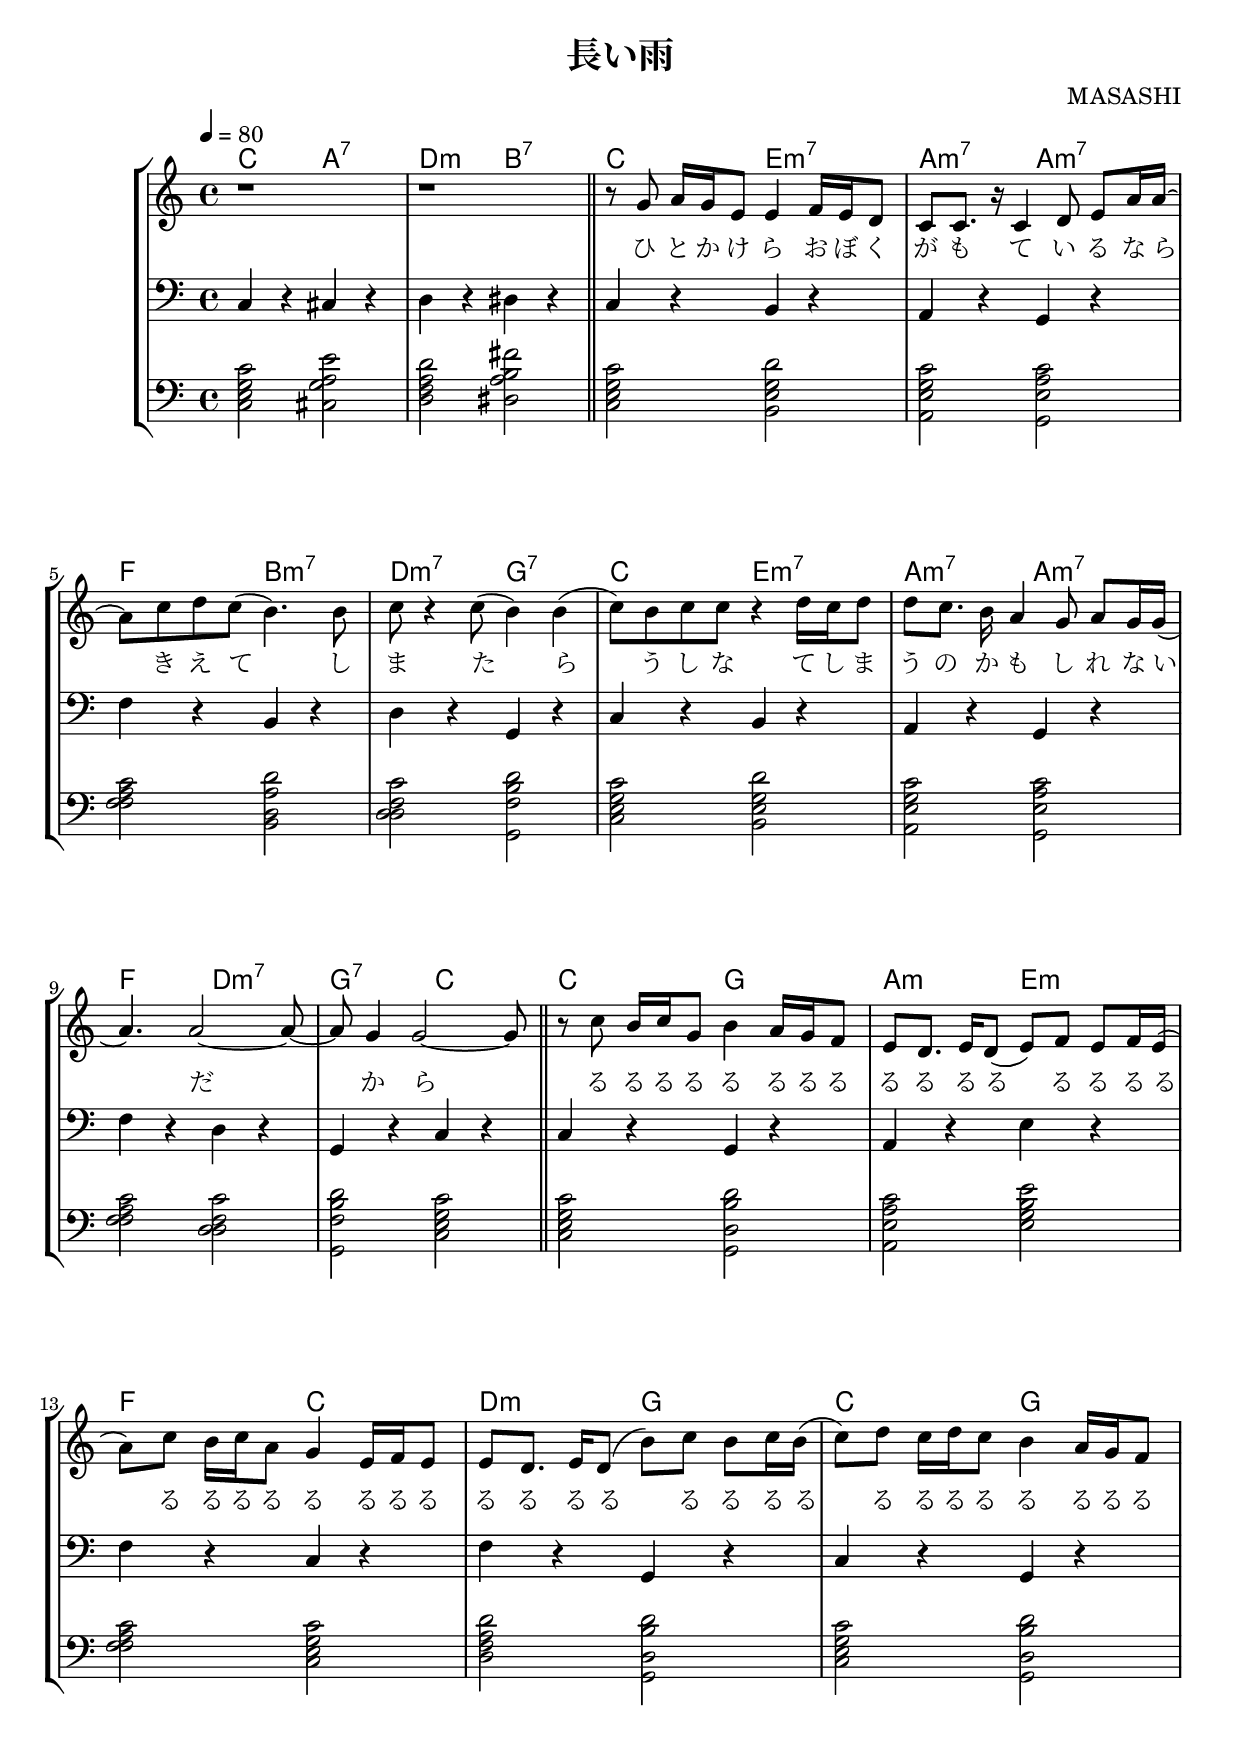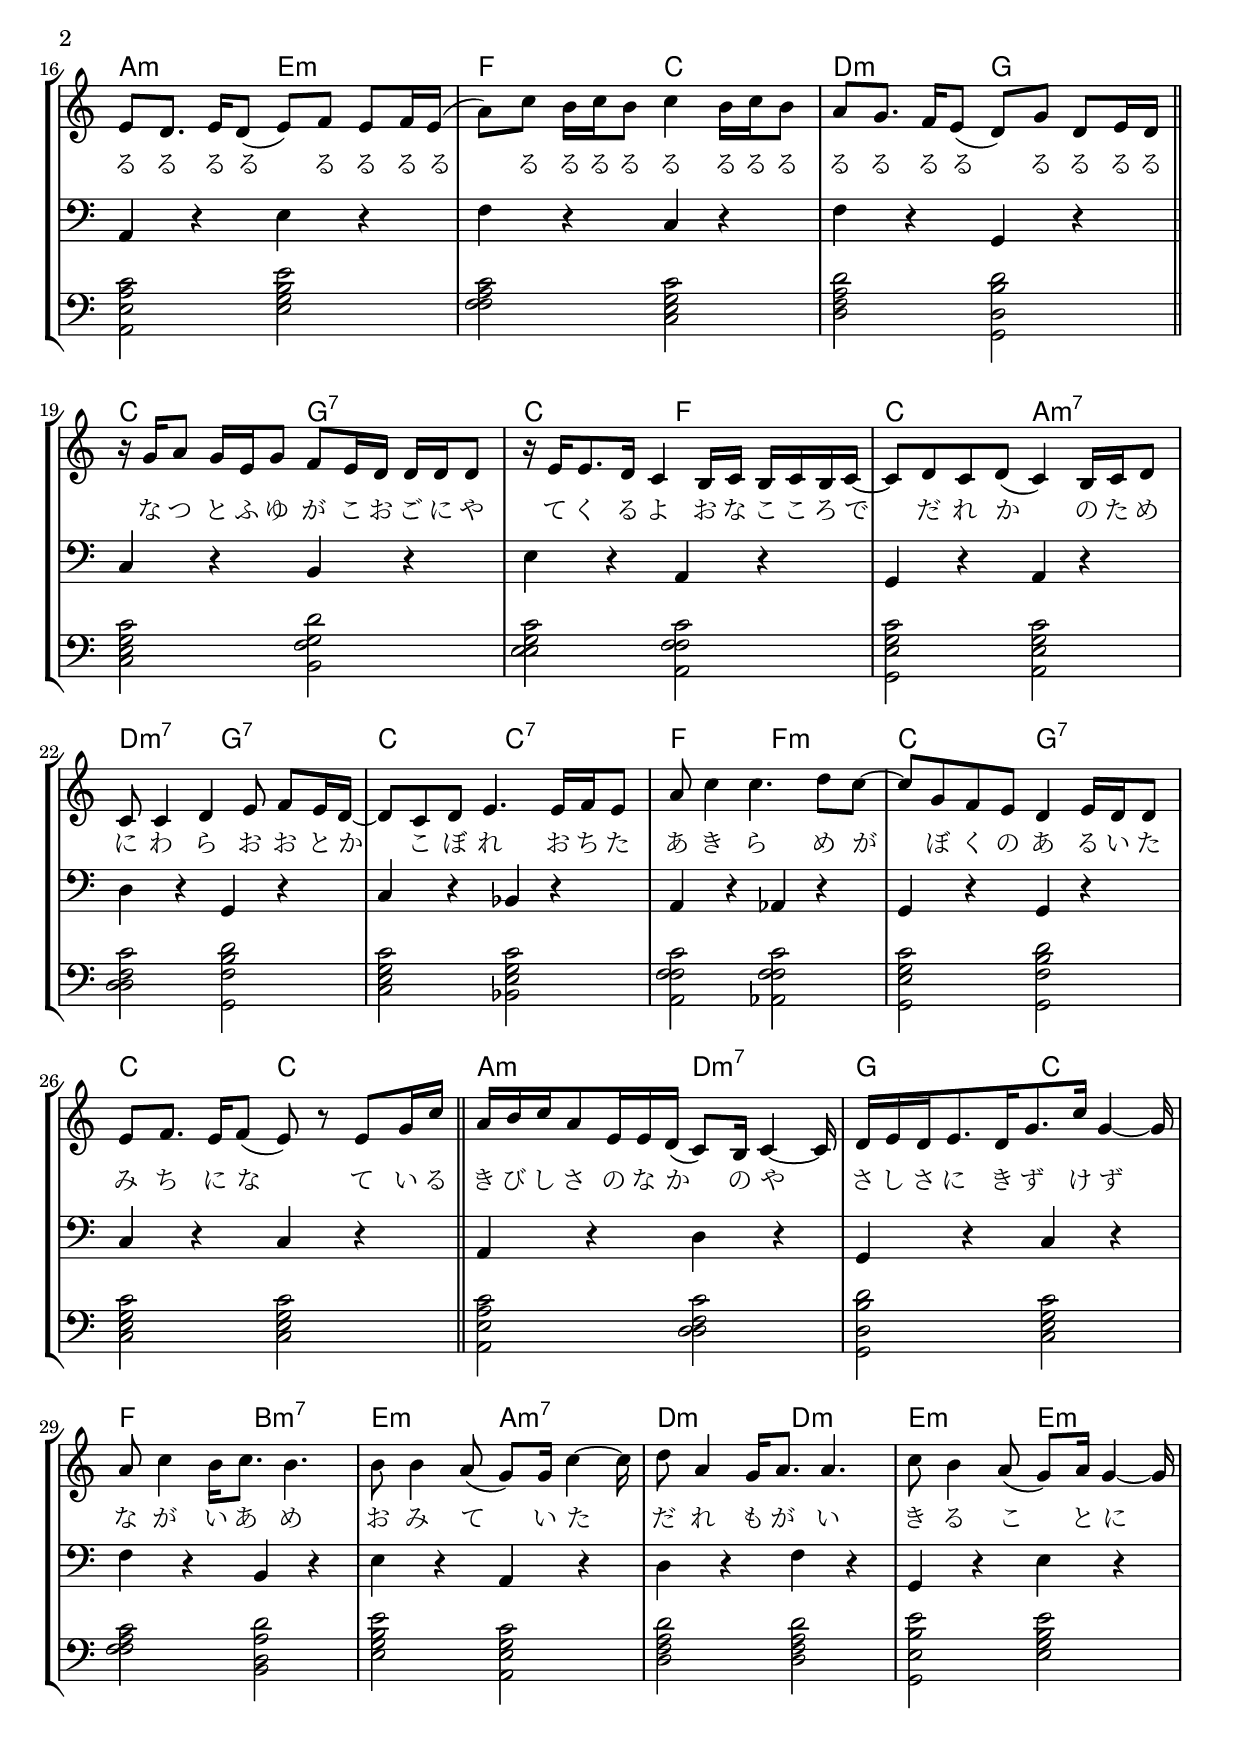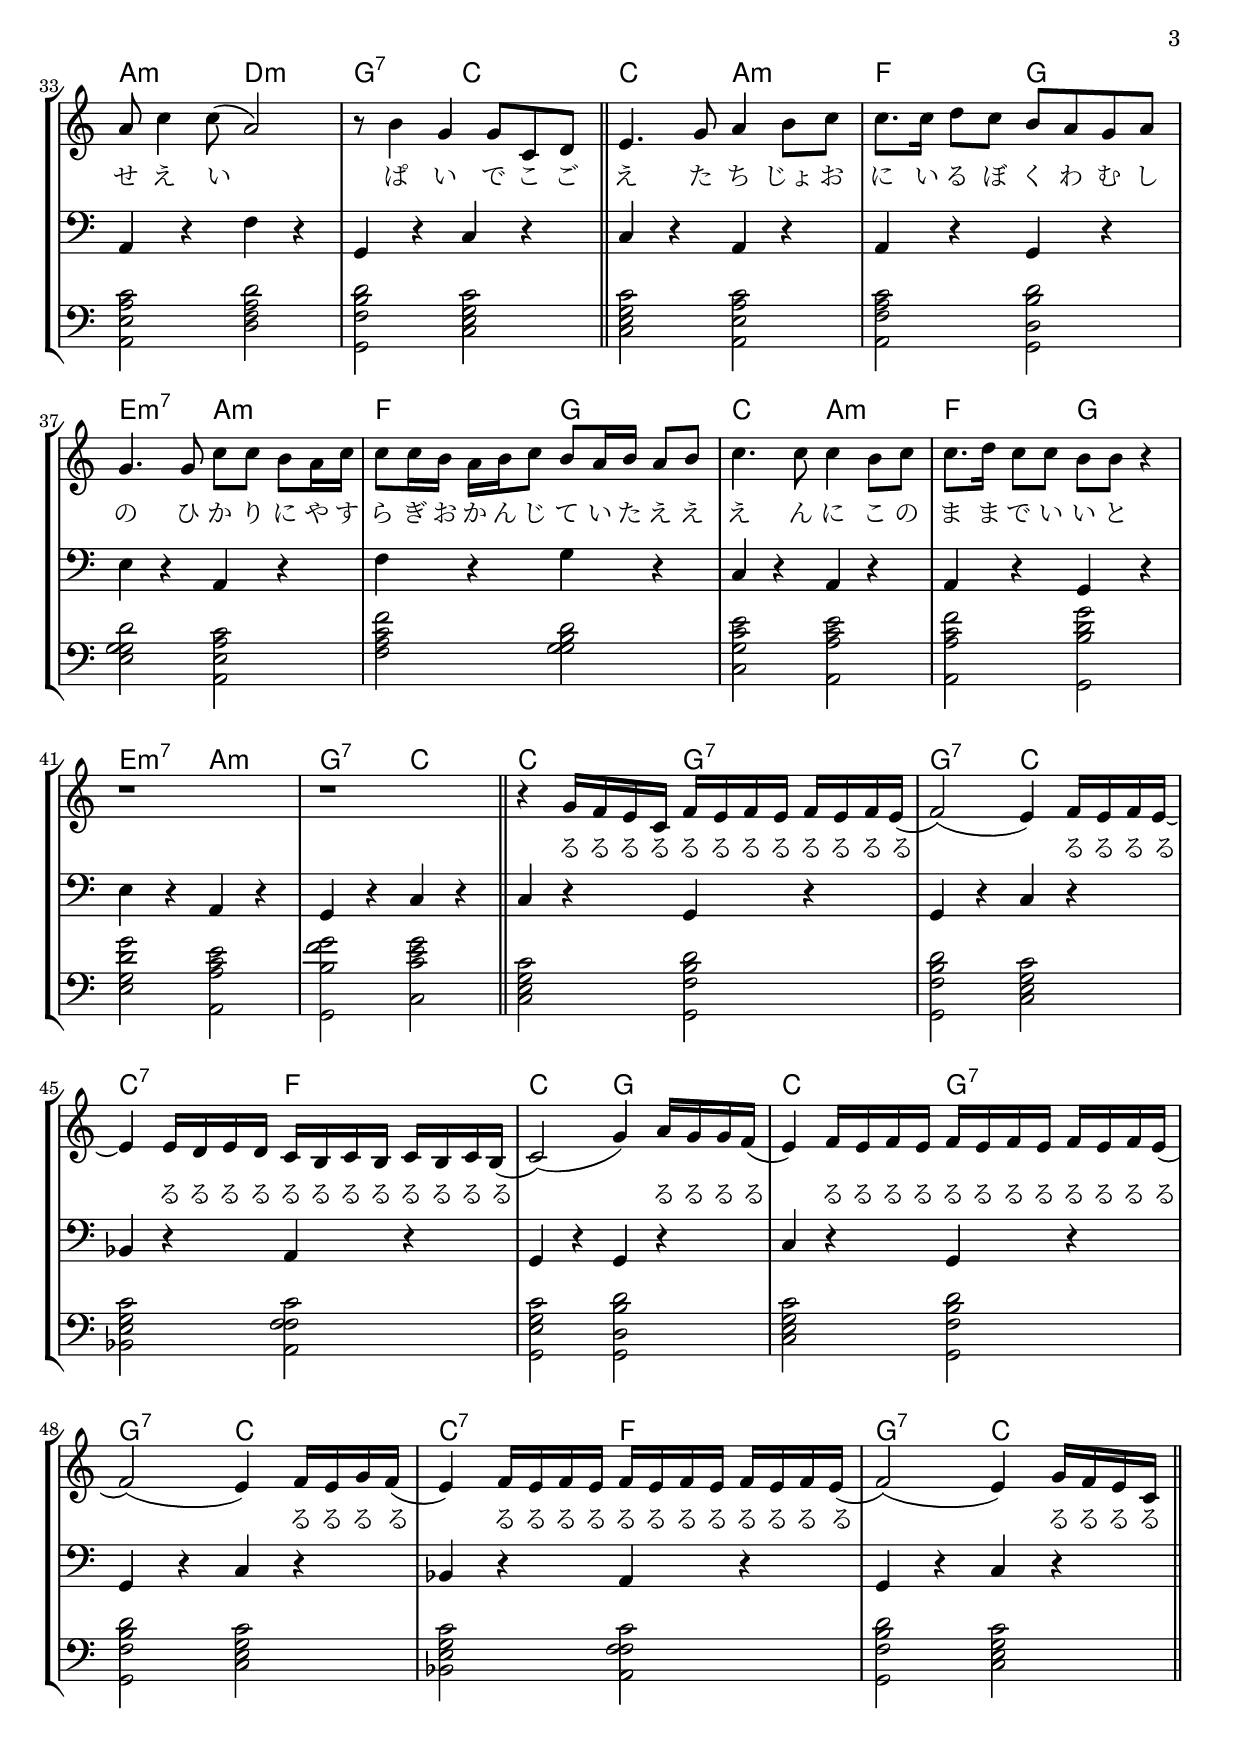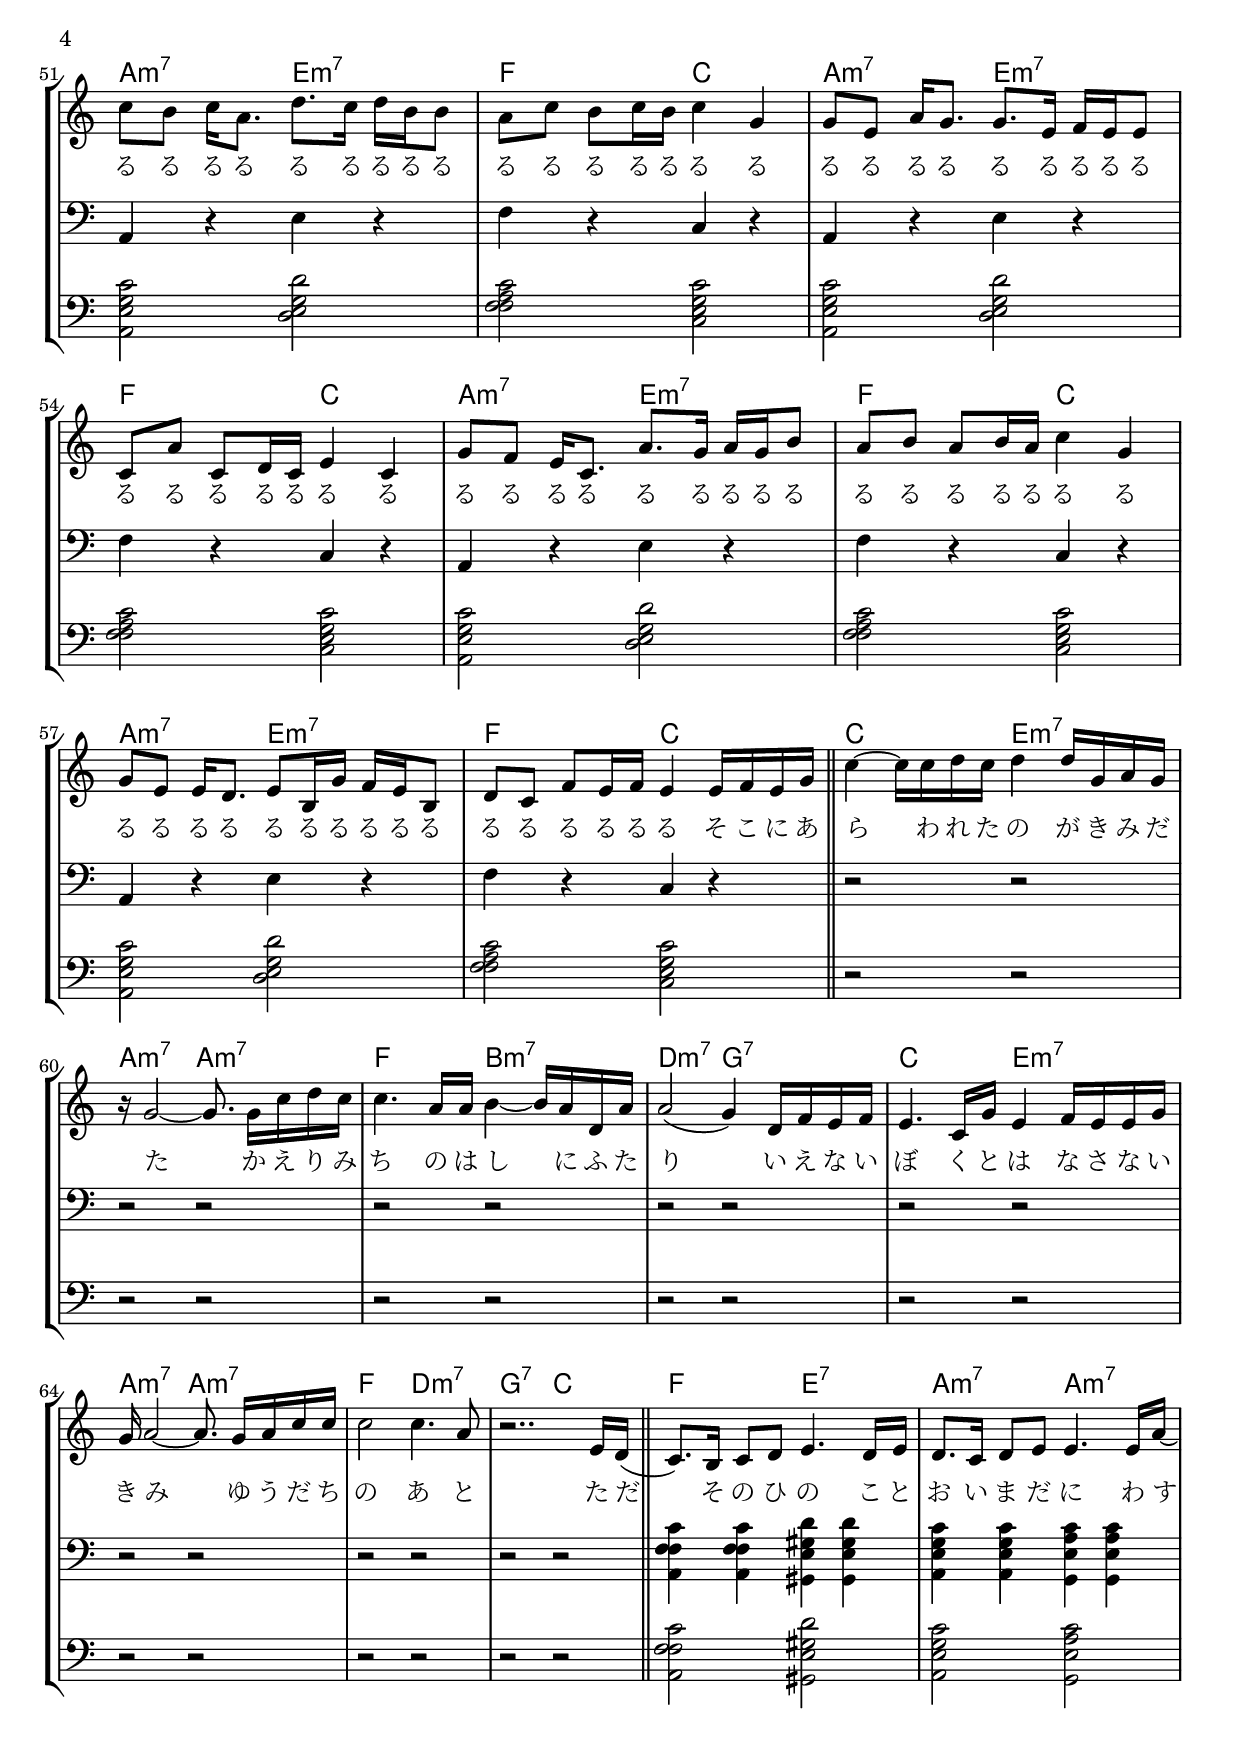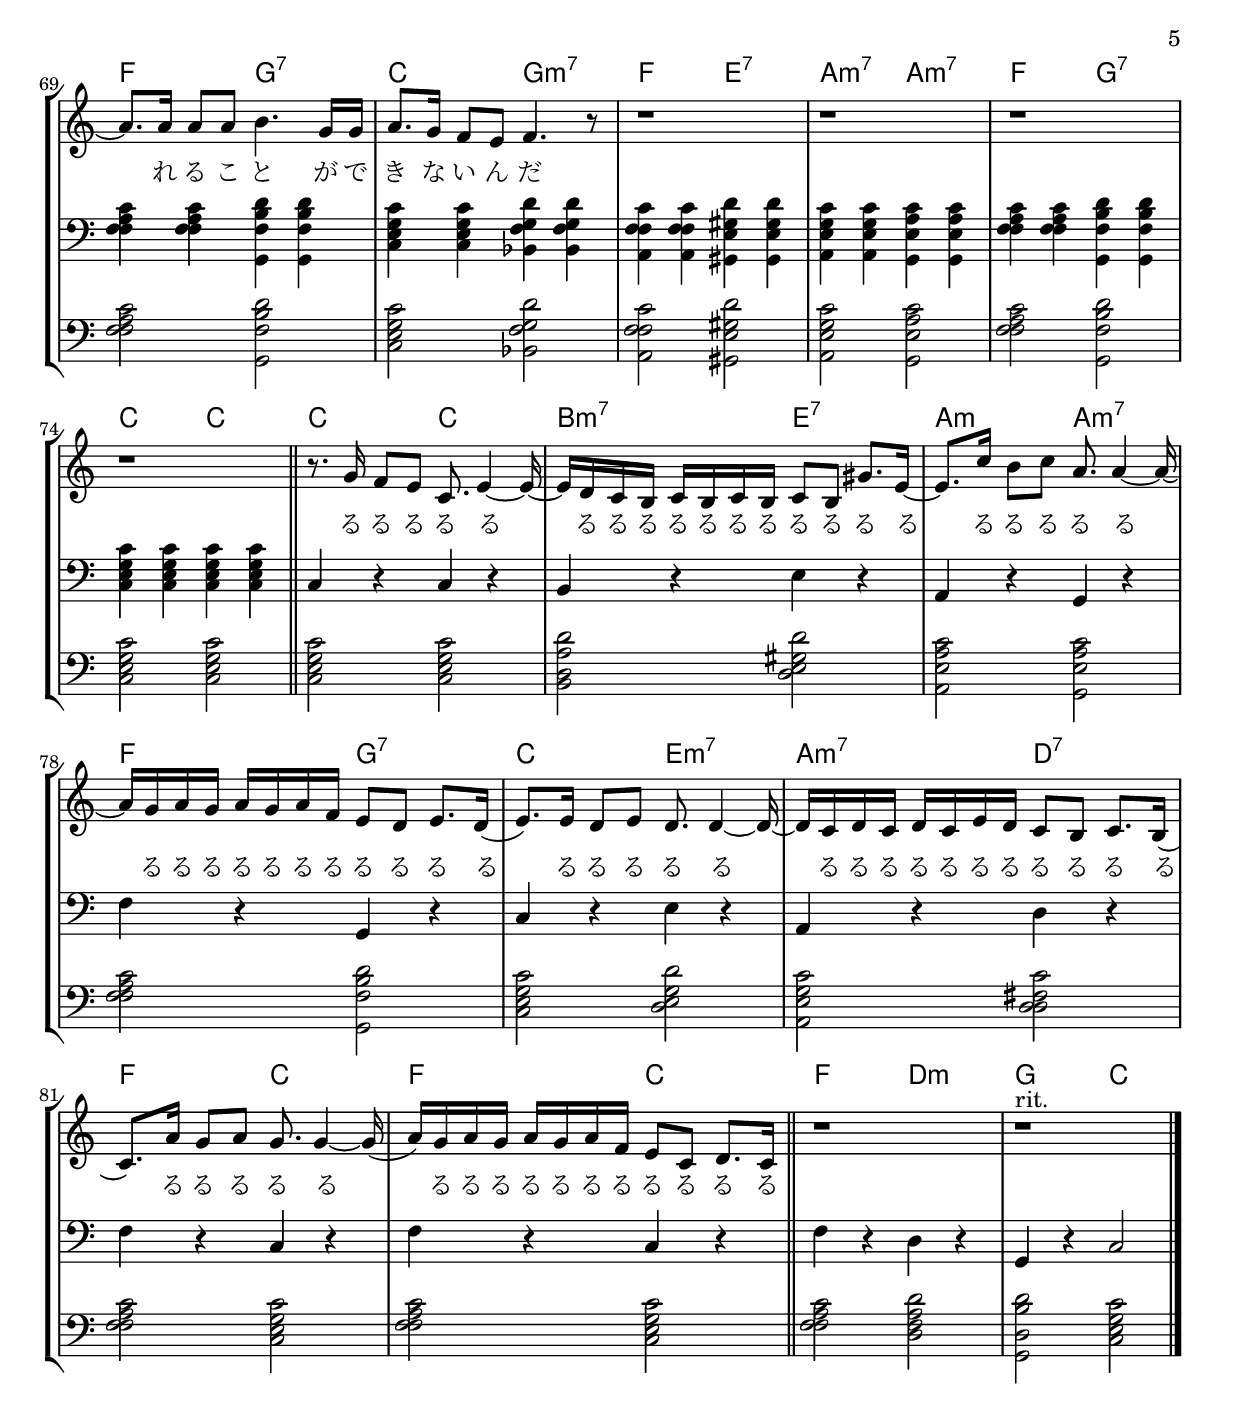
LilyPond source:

\version "2.12.1"

\header {
	title = \markup {長い雨}
	composer = \markup \center-column {MASASHI}
}

harmony = \chordmode {
	c2 a:7 d:m b:7 

	c e:min7 a:min7 a:min7 f b:min7 d:min7 g:7 c e:min7 a:min7 a:min7 f d:min7 g:7 c 

	c g a:m e:m f c d:m g c g a:m e:m f c d:m g 

	c g:7 c f c a:min7 d:min7 g:7 c c:7 f f:m c g:7 c c 

	a:m d:min7 g c f b:m7 e:m a:min7 d:m d:m e:m e:m a:m d:m g:7 c 

	c a:m f g e:min7 a:m f g c a:m f g e:min7 a:m g:7 c 

	c g:7 g:7 c c:7 f c g c g:7 g:7 c c:7 f g:7 c 

	a:min7 e:min7 f c a:min7 e:min7 f c a:min7 e:min7 f c a:min7 e:min7 f c 

	c e:min7 a:min7 a:min7 f b:min7 d:min7 g:7 c e:min7 a:min7 a:min7 f d:min7 g:7 c 

	f e:7 a:min7 a:min7 f g:7 c g:min7 f e:7 a:min7 a:min7 f g:7 c c 

	c c b:min7 e:7 a:m a:min7 f g:7 c e:min7 a:min7 d:7 f c f c 

	f d:m g c 
}

melody = {
	\key c \major
	\tempo 4 = 80
	r1 | r1   
	\set Staff.midiInstrument = #"mmi0.38"
	r8 g'8  a'16  g'16  e'8  e'4  f'16  e'16  d'8 
	c'8  c'8.  r16  c'4  d'8  e'8  a'16  a'16~ 
	a'8  c''8  d''8  c''8  (b'4.)  b'8 
	c''8  r4  c''8  (b'4)  b'4 
	(c''8)  b'8  c''8  c''8  r4  d''16  c''16  d''8 
	d''8  c''8.  b'16  a'4  g'8  a'8  g'16  g'16 
	(a'4.)  a'2~a'8~ 
	a'8  g'4  g'2~g'8
	\set Staff.midiInstrument = #"Piccolo"
	r8 c''8  b'16  c''16  g'8  b'4  a'16  g'16  f'8 
	e'8  d'8.  e'16  d'8  (e'8)  f'8  e'8  f'16  e'16 
	(a'8)  c''8  b'16  c''16  a'8  g'4  e'16  f'16  e'8 
	e'8  d'8.  e'16  d'8  (b'8)  c''8  b'8  c''16  b'16 
	(c''8)  d''8  c''16  d''16  c''8  b'4  a'16  g'16  f'8 
	e'8  d'8.  e'16  d'8  (e'8)  f'8  e'8  f'16  e'16 
	(a'8)  c''8  b'16  c''16  b'8  c''4  b'16  c''16  b'8 
	a'8  g'8.  f'16  e'8  (d'8)  g'8  d'8  e'16  d'16
	\set Staff.midiInstrument = #"mmi0.38"
	r16 g'16  a'8  g'16  e'16  g'8  f'8  e'16  d'16  d'16  d'16  d'8 
	r16  e'16  e'8.  d'16  c'4  b16  c'16  b16  c'16  b16  c'16~ 
	c'8  d'8  c'8  d'8  (c'4)  b16  c'16  d'8 
	c'8  c'4  d'4  e'8  f'8  e'16  d'16~ 
	d'8  c'8  d'8  e'4.  e'16  f'16  e'8 
	a'8  c''4  c''4.  d''8  c''8~ 
	c''8  g'8  f'8  e'8  d'4  e'16  d'16  d'8 
	e'8  f'8.  e'16  f'8  (e'8)  r8  e'8  g'16  c''16
	\set Staff.midiInstrument = #"mmi0.38"
	 a'16  b'16  c''16  a'8  e'16  e'16  d'16  (c'8)  b16  c'4~c'16 
	d'16  e'16  d'16  e'8.  d'16  g'8.  c''16  g'4~g'16 
	a'8  c''4  b'16  c''8.  b'4. 
	b'8  b'4  a'8  (g'8)  g'16  c''4~c''16 
	d''8  a'4  g'16  a'8.  a'4. 
	c''8  b'4  a'8  (g'8)  a'16  g'4~g'16 
	a'8  c''4  c''8  (a'2) 
	r8  b'4  g'4  g'8  	\set Staff.midiInstrument = #"mmi0.38"
	c'8  d'8 
	e'4.  g'8  a'4  b'8  c''8 
	c''8.  c''16  d''8  c''8  b'8  a'8  g'8  a'8 
	g'4.  g'8  c''8  c''8  b'8  a'16  c''16 
	c''8  c''16  b'16  a'16  b'16  c''8  b'8  a'16  b'16  a'8  b'8 
	c''4.  c''8  c''4  b'8  c''8 
	c''8.  d''16  c''8  c''8  b'8  b'8  	r4 r1 r1 	\set Staff.midiInstrument = #"Drawbar Organ"
	r4 g'16  f'16  e'16  c'16  f'16  e'16  f'16  e'16  f'16  e'16  f'16  e'16 
	(f'2)  (e'4)  f'16  e'16  f'16  e'16~ 
	e'4  e'16  d'16  e'16  d'16  c'16  b16  c'16  b16  c'16  b16  c'16  b16 
	(c'2)  (g'4)  a'16  g'16  g'16  f'16 
	(e'4)  f'16  e'16  f'16  e'16  f'16  e'16  f'16  e'16  f'16  e'16  f'16  e'16 
	(f'2)  (e'4)  f'16  e'16  g'16  f'16 
	(e'4)  f'16  e'16  f'16  e'16  f'16  e'16  f'16  e'16  f'16  e'16  f'16  e'16 
	(f'2)  (e'4)  g'16  f'16  e'16  c'16
	\set Staff.midiInstrument = #"Synth Bass 1"
	 c''8  b'8  c''16  a'8.  d''8.  c''16  d''16  b'16  b'8 
	a'8  c''8  b'8  c''16  b'16  c''4  g'4 
	g'8  e'8  a'16  g'8.  g'8.  e'16  f'16  e'16  e'8 
	c'8  a'8  c'8  d'16  c'16  e'4  c'4 
	g'8  f'8  e'16  c'8.  a'8.  g'16  a'16  g'16  b'8 
	a'8  b'8  a'8  b'16  a'16  c''4  g'4 
	g'8  e'8  e'16  d'8.  e'8  b16  g'16  f'16  e'16  b8 
	d'8  c'8  f'8  e'16  f'16  e'4  	\set Staff.midiInstrument = #"mmi0.38"
	e'16  f'16  e'16  g'16 
	c''4~c''16  c''16  d''16  c''16  d''4  d''16  g'16  a'16  g'16 
	r16  g'2~g'8.  g'16  c''16  d''16  c''16 
	c''4.  a'16  a'16  b'4~b'16  a'16  d'16  a'16 
	a'2  (g'4)  d'16  f'16  e'16  f'16 
	e'4.  c'16  g'16  e'4  f'16  e'16  e'16  g'16 
	g'16  a'2~a'8.  g'16  a'16  c''16  c''16 
	c''2  c''4.  a'8
	r2.. 	\set Staff.midiInstrument = #"mmi0.38"
	e'16  d'16 
	(c'8.)  b16  c'8  d'8  e'4.  d'16  e'16 
	d'8.  c'16  d'8  e'8  e'4.  e'16  a'16~ 
	a'8.  a'16  a'8  a'8  b'4.  g'16  g'16 
	a'8.  g'16  f'8  e'8  f'4.  	r8 r1 r1 r1 r1 	\set Staff.midiInstrument = #"Trumpet"
	r8. g'16  f'8  e'8  c'8.  e'4~e'16~ 
	e'16  d'16  c'16  b16  c'16  b16  c'16  b16  c'8  b8  gis'8.  e'16~ 
	e'8.  c''16  b'8  c''8  a'8.  a'4~a'16~ 
	a'16  g'16  a'16  g'16  a'16  g'16  a'16  f'16  e'8  d'8  e'8.  d'16 
	(e'8.)  e'16  d'8  e'8  d'8.  d'4~d'16~ 
	d'16  c'16  d'16  c'16  d'16  c'16  e'16  d'16  c'8  b8  c'8.  b16 
	(c'8.)  a'16  g'8  a'8  g'8.  g'4~g'16 
	(a'16)  g'16  a'16  g'16  a'16  g'16  a'16  f'16  e'8  c'8  d'8.  c'16
	r1 | r1^"rit." \bar "|."
}

words = \lyricmode {
	
	ひ  と  か  け  ら  お  ぼ  く  が  も  て  い  る  な  ら  き  え  て  し  ま  た  ら  う  し  な  て  し  ま  う  の  か  も  し  れ  な  い  だ  か  ら  
	る  る  る  る  る  る  る  る  る  る  る  る  る  る  る  る  る  る  る  る  る  る  る  る  る  る  る  る  る  る  る  る  る  る  る  る  る  る  る  る  る  る  る  る  る  る  る  る  る  る  る  る  る  る  る  る  る  る  る  る  る  る  る  る  
	な  つ  と  ふ  ゆ  が  こ  お  ご  に  や  て  く  る  よ  お  な  こ  こ  ろ  で  だ  れ  か  の  た  め  に  わ  ら  お  お  と  か  こ  ぼ  れ  お  ち  た  あ  き  ら  め  が  ぼ  く  の  あ  る  い  た  み  ち  に  な  て  い  る  
	き  び  し  さ  の  な  か  の  や  さ  し  さ  に  き  ず  け  ず  な  が  い  あ  め  お  み  て  い  た  だ  れ  も  が  い  き  る  こ  と  に  せ  え  い  ぱ  い  で  
	こ  ご  え  た  ち  じょ  お  に  い  る  ぼ  く  わ  む  し  の  ひ  か  り  に  や  す  ら  ぎ  お  か  ん  じ  て  い  た  え  え  え  ん  に  こ  の  ま  ま  で  い  い  と  
	る  る  る  る  る  る  る  る  る  る  る  る  る  る  る  る  る  る  る  る  る  る  る  る  る  る  る  る  る  る  る  る  る  る  る  る  る  る  る  る  る  る  る  る  る  る  る  る  る  る  る  る  る  る  る  る  る  る  る  る  る  る  る  る  
	る  る  る  る  る  る  る  る  る  る  る  る  る  る  る  る  る  る  る  る  る  る  る  る  る  る  る  る  る  る  る  る  る  る  る  る  る  る  る  る  る  る  る  る  る  る  る  る  る  る  る  る  る  る  る  る  る  る  る  る  る  る  る  る  
	そ  こ  に  あ  ら  わ  れ  た  の  が  き  み  だ  た  か  え  り  み  ち  の  は  し  に  ふ  た  り  い  え  な  い  ぼ  く  と  は  な  さ  な  い  き  み  ゆ  う  だ  ち  の  あ  と  
	た  だ  そ  の  ひ  の  こ  と  お  い  ま  だ  に  わ  す  れ  る  こ  と  が  で  き  な  い  ん  だ  
	る  る  る  る  る  る  る  る  る  る  る  る  る  る  る  る  る  る  る  る  る  る  る  る  る  る  る  る  る  る  る  る  る  る  る  る  る  る  る  る  る  る  る  る  る  る  る  る  る  る  る  る  る  る  る  る  る  る  る  る  る  る  る  る  
	
}

tempochange = {
	\tempo 4 = 80
	r1 | r1 \bar "||"
	\tempo 4 = 80
	r1 | r1 | r1 | r1 | r1 | r1 | r1 | r1 \bar "||"
	\tempo 4 = 80
	r1 | r1 | r1 | r1 | r1 | r1 | r1 | r1 \bar "||"
	\tempo 4 = 80
	r1 | r1 | r1 | r1 | r1 | r1 | r1 | r1 \bar "||"
	\tempo 4 = 80
	r1 | r1 | r1 | r1 | r1 | r1 | r1 | r1 \bar "||"
	\tempo 4 = 80
	r1 | r1 | r1 | r1 | r1 | r1 | r1 | r1 \bar "||"
	\tempo 4 = 80
	r1 | r1 | r1 | r1 | r1 | r1 | r1 | r1 \bar "||"
	\tempo 4 = 80
	r1 | r1 | r1 | r1 | r1 | r1 | r1 | r1 \bar "||"
	\tempo 4 = 80
	r1 | r1 | r1 | r1 | r1 | r1 | r1 | r1 \bar "||"
	\tempo 4 = 80
	r1 | r1 | r1 | r1 | r1 | r1 | r1 | r1 \bar "||"
	\tempo 4 = 80
	r1 | r1 | r1 | r1 | r1 | r1 | r1 | r1 \bar "||"
	\tempo 4 = 80
	r1 | \tempo 4 = 60 r2 \tempo 4 = 53 r2 \bar "|."
}

mainacc = {
	\clef bass
	\set Staff.midiInstrument = #"Acoustic Guitar (nylon)"
	\key c \major
	\tempo 4 = 80
	c4 r4
	cis4 r4
	d4 r4
	dis4 r4
	\bar "||"

	\set Staff.midiInstrument = #"Acoustic Guitar (nylon)"
	c4 r4
	b,4 r4
	a,4 r4
	g,4 r4
	f4 r4
	b,4 r4
	d4 r4
	g,4 r4
	c4 r4
	b,4 r4
	a,4 r4
	g,4 r4
	f4 r4
	d4 r4
	g,4 r4
	c4 r4
	\bar "||"

	\set Staff.midiInstrument = #"Acoustic Guitar (nylon)"
	c4 r4
	g,4 r4
	a,4 r4
	e4 r4
	f4 r4
	c4 r4
	f4 r4
	g,4 r4
	c4 r4
	g,4 r4
	a,4 r4
	e4 r4
	f4 r4
	c4 r4
	f4 r4
	g,4 r4
	\bar "||"

	\set Staff.midiInstrument = #"Acoustic Guitar (nylon)"
	c4 r4
	b,4 r4
	e4 r4
	a,4 r4
	g,4 r4
	a,4 r4
	d4 r4
	g,4 r4
	c4 r4
	bes,4 r4
	a,4 r4
	as,4 r4
	g,4 r4
	g,4 r4
	c4 r4
	c4 r4
	\bar "||"

	\set Staff.midiInstrument = #"Acoustic Guitar (nylon)"
	a,4 r4
	d4 r4
	g,4 r4
	c4 r4
	f4 r4
	b,4 r4
	e4 r4
	a,4 r4
	d4 r4
	f4 r4
	g,4 r4
	e4 r4
	a,4 r4
	f4 r4
	g,4 r4
	c4 r4
	\bar "||"

	\set Staff.midiInstrument = #"Acoustic Guitar (nylon)"
	c4 r4
	a,4 r4
	a,4 r4
	g,4 r4
	e4 r4
	a,4 r4
	f4 r4
	g4 r4
	c4 r4
	a,4 r4
	a,4 r4
	g,4 r4
	e4 r4
	a,4 r4
	g,4 r4
	c4 r4
	\bar "||"

	\set Staff.midiInstrument = #"Acoustic Guitar (nylon)"
	c4 r4
	g,4 r4
	g,4 r4
	c4 r4
	bes,4 r4
	a,4 r4
	g,4 r4
	g,4 r4
	c4 r4
	g,4 r4
	g,4 r4
	c4 r4
	bes,4 r4
	a,4 r4
	g,4 r4
	c4 r4
	\bar "||"

	\set Staff.midiInstrument = #"Acoustic Guitar (nylon)"
	a,4 r4
	e4 r4
	f4 r4
	c4 r4
	a,4 r4
	e4 r4
	f4 r4
	c4 r4
	a,4 r4
	e4 r4
	f4 r4
	c4 r4
	a,4 r4
	e4 r4
	f4 r4
	c4 r4
	\bar "||"

	\set Staff.midiInstrument = #"Acoustic grand"
	r2
	r2
	r2
	r2
	r2
	r2
	r2
	r2
	r2
	r2
	r2
	r2
	r2
	r2
	r2
	r2
	\bar "||"

	\set Staff.midiInstrument = #"Trumpet"
	<a, f f c'>4 <a, f f c'>4
	<gis, e gis d'>4 <gis, e gis d'>4
	<a, e g c'>4 <a, e g c'>4
	<g, e a c'>4 <g, e a c'>4
	<f f a c'>4 <f f a c'>4
	<g, f b d'>4 <g, f b d'>4
	<c e g c'>4 <c e g c'>4
	<bes, f g d'>4 <bes, f g d'>4
	<a, f f c'>4 <a, f f c'>4
	<gis, e gis d'>4 <gis, e gis d'>4
	<a, e g c'>4 <a, e g c'>4
	<g, e a c'>4 <g, e a c'>4
	<f f a c'>4 <f f a c'>4
	<g, f b d'>4 <g, f b d'>4
	<c e g c'>4 <c e g c'>4
	<c e g c'>4 <c e g c'>4
	\bar "||"

	\set Staff.midiInstrument = #"Acoustic Guitar (nylon)"
	c4 r4
	c4 r4
	b,4 r4
	e4 r4
	a,4 r4
	g,4 r4
	f4 r4
	g,4 r4
	c4 r4
	e4 r4
	a,4 r4
	d4 r4
	f4 r4
	c4 r4
	f4 r4
	c4 r4
	\bar "||"

	\set Staff.midiInstrument = #"Accordion"
	f4 r4
	d4 r4
	g,4 r4
	c2
	\bar "|."
}

subacc = {
	\clef bass
	\set Staff.midiInstrument = #"Acoustic Guitar (steel)"
	\key c \major
	\tempo 4 = 80
	<c e g c'>2
	<cis g a e'>2
	<d f a d'>2
	<dis a b fis'>2
	\bar "||"

	\set Staff.midiInstrument = #"Acoustic Guitar (steel)"
	<c e g c'>2
	<b, e g d'>2
	<a, e g c'>2
	<g, e a c'>2
	<f f a c'>2
	<b, d a d'>2
	<d d f c'>2
	<g, f b d'>2
	<c e g c'>2
	<b, e g d'>2
	<a, e g c'>2
	<g, e a c'>2
	<f f a c'>2
	<d d f c'>2
	<g, f b d'>2
	<c e g c'>2
	\bar "||"

	\set Staff.midiInstrument = #"Acoustic Guitar (steel)"
	<c e g c'>2
	<g, d b d'>2
	<a, e a c'>2
	<e g b e'>2
	<f f a c'>2
	<c e g c'>2
	<f d a d'>2
	<g, d b d'>2
	<c e g c'>2
	<g, d b d'>2
	<a, e a c'>2
	<e g b e'>2
	<f f a c'>2
	<c e g c'>2
	<f d a d'>2
	<g, d b d'>2
	\bar "||"

	\set Staff.midiInstrument = #"Acoustic Guitar (steel)"
	<c e g c'>2
	<b, f g d'>2
	<e e g c'>2
	<a, f f c'>2
	<g, e g c'>2
	<a, e g c'>2
	<d d f c'>2
	<g, f b d'>2
	<c e g c'>2
	<bes, e g c'>2
	<a, f f c'>2
	<as, f f c'>2
	<g, e g c'>2
	<g, f b d'>2
	<c e g c'>2
	<c e g c'>2
	\bar "||"

	\set Staff.midiInstrument = #"Acoustic Guitar (steel)"
	<a, e a c'>2
	<d d f c'>2
	<g, d b d'>2
	<c e g c'>2
	<f f a c'>2
	<b, d a d'>2
	<e g b e'>2
	<a, e g c'>2
	<d f a d'>2
	<f d a d'>2
	<g, e b e'>2
	<e g b e'>2
	<a, e a c'>2
	<f d a d'>2
	<g, f b d'>2
	<c e g c'>2
	\bar "||"

	\set Staff.midiInstrument = #"Acoustic Guitar (steel)"
	<c e g c'>2
	<a, e a c'>2
	<a, f a c'>2
	<g, d b d'>2
	<e g g d'>2
	<a, e a c'>2
	<f a c' f'>2
	<g g b d'>2
	<c g c' e'>2
	<a, a c' e'>2
	<a, a c' f'>2
	<g, b d' g'>2
	<e g d' g'>2
	<a, a c' e'>2
	<g, b f' g'>2
	<c c' e' g'>2
	\bar "||"

	\set Staff.midiInstrument = #"Bright Acoustic"
	<c e g c'>2
	<g, f b d'>2
	<g, f b d'>2
	<c e g c'>2
	<bes, e g c'>2
	<a, f f c'>2
	<g, e g c'>2
	<g, d b d'>2
	<c e g c'>2
	<g, f b d'>2
	<g, f b d'>2
	<c e g c'>2
	<bes, e g c'>2
	<a, f f c'>2
	<g, f b d'>2
	<c e g c'>2
	\bar "||"

	\set Staff.midiInstrument = #"Acoustic Guitar (steel)"
	<a, e g c'>2
	<e d g d'>2
	<f f a c'>2
	<c e g c'>2
	<a, e g c'>2
	<e d g d'>2
	<f f a c'>2
	<c e g c'>2
	<a, e g c'>2
	<e d g d'>2
	<f f a c'>2
	<c e g c'>2
	<a, e g c'>2
	<e d g d'>2
	<f f a c'>2
	<c e g c'>2
	\bar "||"

	\set Staff.midiInstrument = #"Acoustic grand"
	r2
	r2
	r2
	r2
	r2
	r2
	r2
	r2
	r2
	r2
	r2
	r2
	r2
	r2
	r2
	r2
	\bar "||"

	\set Staff.midiInstrument = #"Trombone"
	<a, f f c'>2
	<gis, e gis d'>2
	<a, e g c'>2
	<g, e a c'>2
	<f f a c'>2
	<g, f b d'>2
	<c e g c'>2
	<bes, f g d'>2
	<a, f f c'>2
	<gis, e gis d'>2
	<a, e g c'>2
	<g, e a c'>2
	<f f a c'>2
	<g, f b d'>2
	<c e g c'>2
	<c e g c'>2
	\bar "||"

	\set Staff.midiInstrument = #"Acoustic Guitar (steel)"
	<c e g c'>2
	<c e g c'>2
	<b, d a d'>2
	<e d gis d'>2
	<a, e a c'>2
	<g, e a c'>2
	<f f a c'>2
	<g, f b d'>2
	<c e g c'>2
	<e d g d'>2
	<a, e g c'>2
	<d d fis c'>2
	<f f a c'>2
	<c e g c'>2
	<f f a c'>2
	<c e g c'>2
	\bar "||"

	\set Staff.midiInstrument = #"Flute"
	<f f a c'>2
	<d f a d'>2
	<g, d b d'>2
	<c e g c'>2
	\bar "|."
}

percA = {
	\drummode {
	r1 |r1 \bar "||"
	r1 |r1 |r1 |r1 |r1 |r1 |r1 |r1 \bar "||"
	r1 |r1 |r1 |r1 |r1 |r1 |r1 |r1 \bar "||"
	r1 |r1 |r1 |r1 |r1 |r1 |r1 |r1 \bar "||"
	r1 |r1 |r1 |r1 |r1 |r1 |r1 |r1 \bar "||"
	r1 |r1 |r1 |r1 |r1 |r1 |r1 |r1 \bar "||"
	r1 |r1 |r1 |r1 |r1 |r1 |r1 |r1 \bar "||"
	r1 |r1 |r1 |r1 |r1 |r1 |r1 |r1 \bar "||"
	r1 |r1 |r1 |r1 |r1 |r1 |r1 |r1 \bar "||"
	r1 |r1 |r1 |r1 |r1 |r1 |r1 |r1 \bar "||"
	r1 |r1 |r1 |r1 |r1 |r1 |r1 |r1 \bar "||"
	r1 |r1 \bar "|."
	}
}

percB = {
	\drummode {
	r1 |r1 \bar "||"
	r1 |r1 |r1 |r1 |r1 |r1 |r1 |r1 \bar "||"
	r1 |r1 |r1 |r1 |r1 |r1 |r1 |r1 \bar "||"
	r1 |r1 |r1 |r1 |r1 |r1 |r1 |r1 \bar "||"
	r1 |r1 |r1 |r1 |r1 |r1 |r1 |r1 \bar "||"
	r1 |r1 |r1 |r1 |r1 |r1 |r1 |r1 \bar "||"
	r1 |r1 |r1 |r1 |r1 |r1 |r1 |r1 \bar "||"
	r1 |r1 |r1 |r1 |r1 |r1 |r1 |r1 \bar "||"
	r1 |r1 |r1 |r1 |r1 |r1 |r1 |r1 \bar "||"
	r1 |r1 |r1 |r1 |r1 |r1 |r1 |r1 \bar "||"
	r1 |r1 |r1 |r1 |r1 |r1 |r1 |r1 \bar "||"
	r1 |r1 \bar "|."
	}
}

percC = {
	\drummode {
	r1 |r1 \bar "||"
	r1 |r1 |r1 |r1 |r1 |r1 |r1 |r1 \bar "||"
	r1 |r1 |r1 |r1 |r1 |r1 |r1 |r1 \bar "||"
	r1 |r1 |r1 |r1 |r1 |r1 |r1 |r1 \bar "||"
	r1 |r1 |r1 |r1 |r1 |r1 |r1 |r1 \bar "||"
	r1 |r1 |r1 |r1 |r1 |r1 |r1 |r1 \bar "||"
	r1 |r1 |r1 |r1 |r1 |r1 |r1 |r1 \bar "||"
	r1 |r1 |r1 |r1 |r1 |r1 |r1 |r1 \bar "||"
	r1 |r1 |r1 |r1 |r1 |r1 |r1 |r1 \bar "||"
	r1 |r1 |r1 |r1 |r1 |r1 |r1 |r1 \bar "||"
	r1 |r1 |r1 |r1 |r1 |r1 |r1 |r1 \bar "||"
	r1 |r1 \bar "|."
	}
}

percD = {
	\drummode {
	r1 |r1 \bar "||"
	r1 |r1 |r1 |r1 |r1 |r1 |r1 |r1 \bar "||"
	r1 |r1 |r1 |r1 |r1 |r1 |r1 |r1 \bar "||"
	r1 |r1 |r1 |r1 |r1 |r1 |r1 |r1 \bar "||"
	r1 |r1 |r1 |r1 |r1 |r1 |r1 |r1 \bar "||"
	r1 |r1 |r1 |r1 |r1 |r1 |r1 |r1 \bar "||"
	r1 |r1 |r1 |r1 |r1 |r1 |r1 |r1 \bar "||"
	r1 |r1 |r1 |r1 |r1 |r1 |r1 |r1 \bar "||"
	r1 |r1 |r1 |r1 |r1 |r1 |r1 |r1 \bar "||"
	r1 |r1 |r1 |r1 |r1 |r1 |r1 |r1 \bar "||"
	r1 |r1 |r1 |r1 |r1 |r1 |r1 |r1 \bar "||"
	r1 |r1 \bar "|."
	}
}

percE = {
	\drummode {
	r1 |r1 \bar "||"
	r1 |r1 |r1 |r1 |r1 |r1 |r1 |r1 \bar "||"
	r1 |r1 |r1 |r1 |r1 |r1 |r1 |r1 \bar "||"
	r1 |r1 |r1 |r1 |r1 |r1 |r1 |r1 \bar "||"
	r1 |r1 |r1 |r1 |r1 |r1 |r1 |r1 \bar "||"
	r1 |r1 |r1 |r1 |r1 |r1 |r1 |r1 \bar "||"
	r1 |r1 |r1 |r1 |r1 |r1 |r1 |r1 \bar "||"
	r1 |r1 |r1 |r1 |r1 |r1 |r1 |r1 \bar "||"
	r1 |r1 |r1 |r1 |r1 |r1 |r1 |r1 \bar "||"
	r1 |r1 |r1 |r1 |r1 |r1 |r1 |r1 \bar "||"
	r1 |r1 |r1 |r1 |r1 |r1 |r1 |r1 \bar "||"
	r1 |r1 \bar "|."
	}
}

\score {
	<<
		\new StaffGroup <<
			\new ChordNames {\harmony}
			\new Voice = "melody" {\melody}
			\new Lyrics \lyricsto "melody" \words
			\new Staff = "mainacc" {\mainacc}
			\new Staff = "subacc" {\subacc}
		>>
	>>
	\layout { }
}
